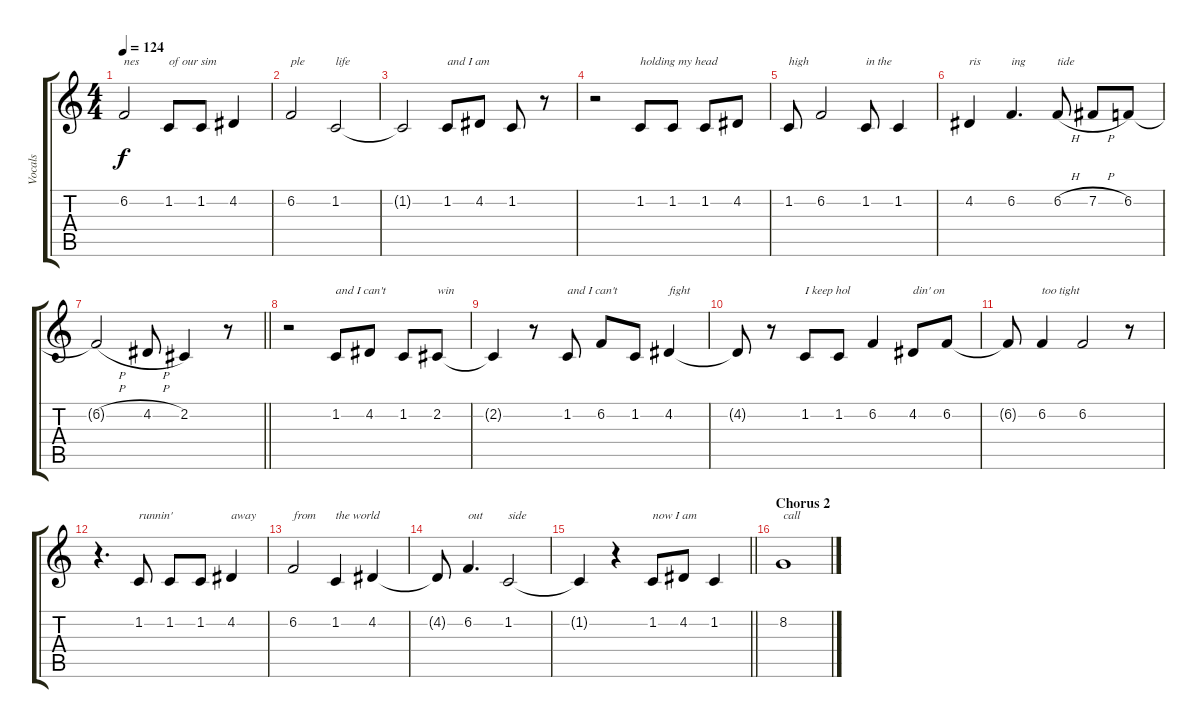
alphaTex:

\track ("Vocals" "Vocals") {instrument synthvoice}
\staff {score tabs}
\tuning (E4 B3 G3 D3 A2 E2) {hide}
\ts (4 4)
\tempo 124
\clef g2
\ks c
6.2.2{txt "nes" dy f} 1.2.8{txt "of our sim"} 1.2.8 4.2.4 |
6.2.2{txt "ple"} 1.2.2{txt "life"} |
1.2{t}.2 1.2.8{txt "and I am"} 4.2.8 1.2.8 r.8 |
r.2 1.2.8{txt "holding my head"} 1.2.8 1.2.8 4.2.8 |
1.2.8{txt "high"} 6.2.2 1.2.8{txt "in the"} 1.2.4 |
4.2.4{txt "ris"} 6.2.4{d txt "ing"} 6.2{h}.8{txt "tide"} 7.2{h}.8 6.2.8 |
\barLineRight lightlight
6.2{h t}.2 4.2{h}.8 2.2.4 r.8 |
r.2 1.2.8{txt "and I can't"} 4.2.8 1.2.8 2.2.8{txt "win"} |
2.2{t}.4 r.8 1.2.8{txt "and I can't"} 6.2.8 1.2.8 4.2.4{txt "fight"} |
4.2{t}.8 r.8 1.2.8{txt "I keep hol"} 1.2.8 6.2.4 4.2.8{txt "din' on"} 6.2.8 |
6.2{t}.8 6.2.4{txt "too tight"} 6.2.2 r.8 |
r.4{d} 1.2.8{txt "runnin'"} 1.2.8 1.2.8 4.2.4{txt "away"} |
6.2.2{txt "from"} 1.2.4{txt "the world"} 4.2.4 |
4.2{t}.8 6.2.4{d txt "out"} 1.2.2{txt "side"} |
\barLineRight lightlight
1.2{t}.4 r.4 1.2.8{txt "now I am"} 4.2.8 1.2.4 |
\section ("" "Chorus 2")
8.2.1{txt "call"}
